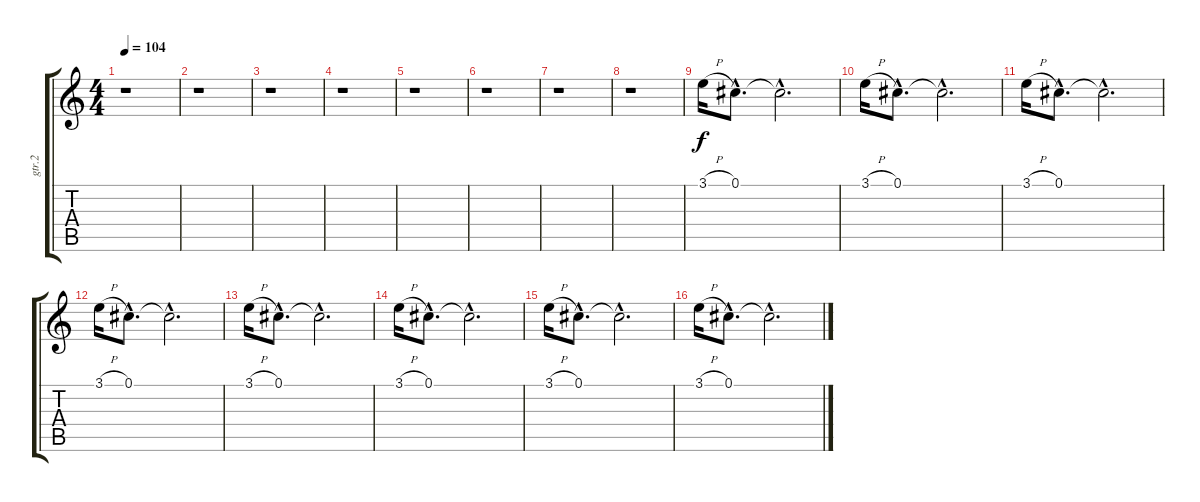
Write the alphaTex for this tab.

\track ("gtr.2" "gtr.2") {instrument electricguitarclean}
\staff {score tabs}
\tuning (Db4 Ab3 E3 B2 Gb2 Db2) {hide}
\ts (4 4)
\tempo 104
\clef g2
\ks c
r.1{dy f instrument electricguitarclean} |
r.1 |
r.1 |
r.1 |
r.1 |
r.1 |
r.1 |
r.1 |
3.1{h}.16 0.1{hac}.8{d} 0.1{hac t}.2{d} |
3.1{h}.16 0.1{hac}.8{d} 0.1{hac t}.2{d} |
3.1{h}.16 0.1{hac}.8{d} 0.1{hac t}.2{d} |
3.1{h}.16 0.1{hac}.8{d} 0.1{hac t}.2{d} |
3.1{h}.16 0.1{hac}.8{d} 0.1{hac t}.2{d} |
3.1{h}.16 0.1{hac}.8{d} 0.1{hac t}.2{d} |
3.1{h}.16 0.1{hac}.8{d} 0.1{hac t}.2{d} |
3.1{h}.16 0.1{hac}.8{d} 0.1{hac t}.2{d}
